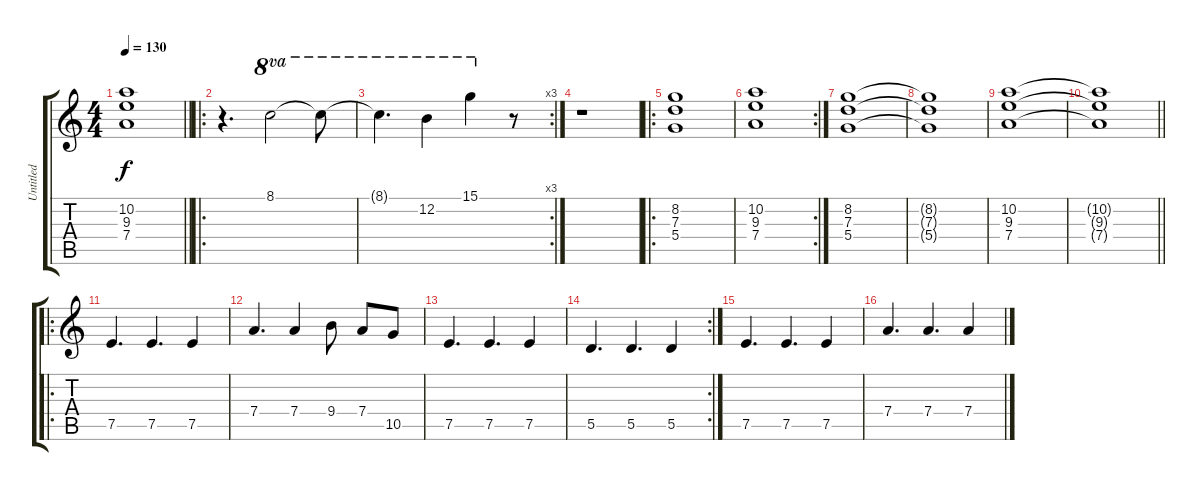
\track ("Untitled" "Untitled") {instrument electricguitarjazz}
\staff {score tabs}
\tuning (E4 B3 G3 D3 A2 E2) {hide}
\ts (4 4)
\tempo 130
\clef g2
\barLineRight lightlight
\ks c
(10.2{t} 9.3{t} 7.4{t}).1{dy f} |
\ro
r.4{d} 8.1.2{ot 8va} 8.1{t}.8{ot 8va} |
\rc 3
8.1{t}.4{d ot 8va} 12.2.4{ot 8va} 15.1.4{ot 8va} r.8 |
r.1 |
\ro
(8.2 7.3 5.4).1 |
\rc 2
(10.2 9.3 7.4).1 |
(8.2 7.3 5.4).1 |
(8.2{t} 7.3{t} 5.4{t}).1 |
(10.2 9.3 7.4).1 |
\barLineRight lightlight
(10.2{t} 9.3{t} 7.4{t}).1 |
\ro
7.5.4{d} 7.5.4{d} 7.5.4 |
7.4.4{d} 7.4.4 9.4.8 7.4.8 10.5.8 |
7.5.4{d} 7.5.4{d} 7.5.4 |
\rc 2
5.5.4{d} 5.5.4{d} 5.5.4 |
7.5.4{d} 7.5.4{d} 7.5.4 |
7.4.4{d} 7.4.4{d} 7.4.4
